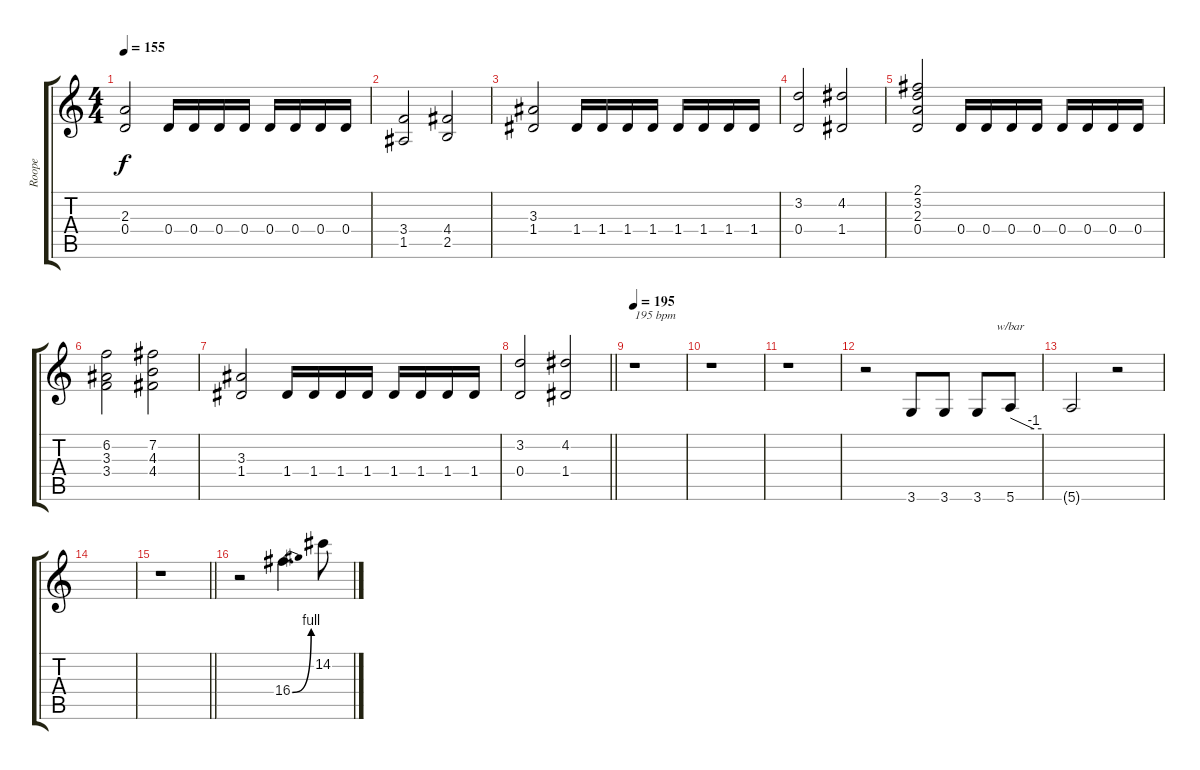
\track ("Roope" "Roope") {instrument distortionguitar}
\staff {score tabs}
\tuning (E4 B3 G3 D3 A2 E2) {hide}
\ts (4 4)
\tempo 155
\clef g2
\ks c
(2.3 0.4).2{dy f} 0.4.16 0.4.16 0.4.16 0.4.16 0.4.16 0.4.16 0.4.16 0.4.16 |
(3.4 1.5).2 (4.4 2.5).2 |
(3.3 1.4).2 1.4.16 1.4.16 1.4.16 1.4.16 1.4.16 1.4.16 1.4.16 1.4.16 |
(3.2 0.4).2 (4.2 1.4).2 |
(2.1 3.2 2.3 0.4).2 0.4.16 0.4.16 0.4.16 0.4.16 0.4.16 0.4.16 0.4.16 0.4.16 |
(6.2 3.3 3.4).2 (7.2 4.3 4.4).2 |
(3.3 1.4).2 1.4.16 1.4.16 1.4.16 1.4.16 1.4.16 1.4.16 1.4.16 1.4.16 |
\barLineRight lightlight
(3.2 0.4).2 (4.2 1.4).2 |
\tempo 195
r.1{txt "195 bpm"} |
r.1 |
r.1 |
r.2 3.6.8 3.6.8 3.6.8 5.6.8{tbe (custom default 0 0 45 -4 60 -4)} |
5.6{t}.2 r.2 |
|
\barLineRight lightlight
r.1 |
r.2 16.4{be (bend 0 0 60 4)}.4{d} 14.2.8
